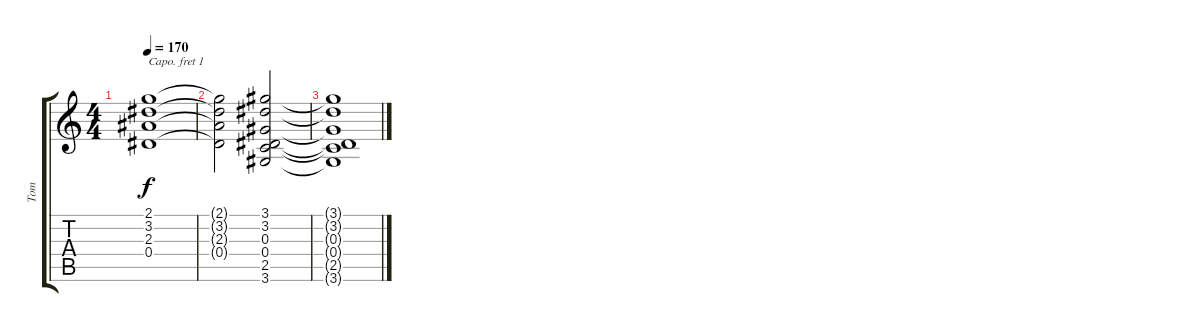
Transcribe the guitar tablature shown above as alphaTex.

\track ("Tom" "Tom") {instrument overdrivenguitar}
\staff {score tabs}
\capo 1
\tuning (E4 B3 G3 D3 A2 E2) {hide}
\ts (4 4)
\tempo 170
\clef g2
\ks c
(2.1 3.2 2.3 0.4).1{dy f} |
(2.1{t} 3.2{t} 2.3{t} 0.4{t}).2 (3.1 3.2 0.3 0.4 2.5 3.6).2 |
(3.1{t} 3.2{t} 0.3{t} 0.4{t} 2.5{t} 3.6{t}).1
